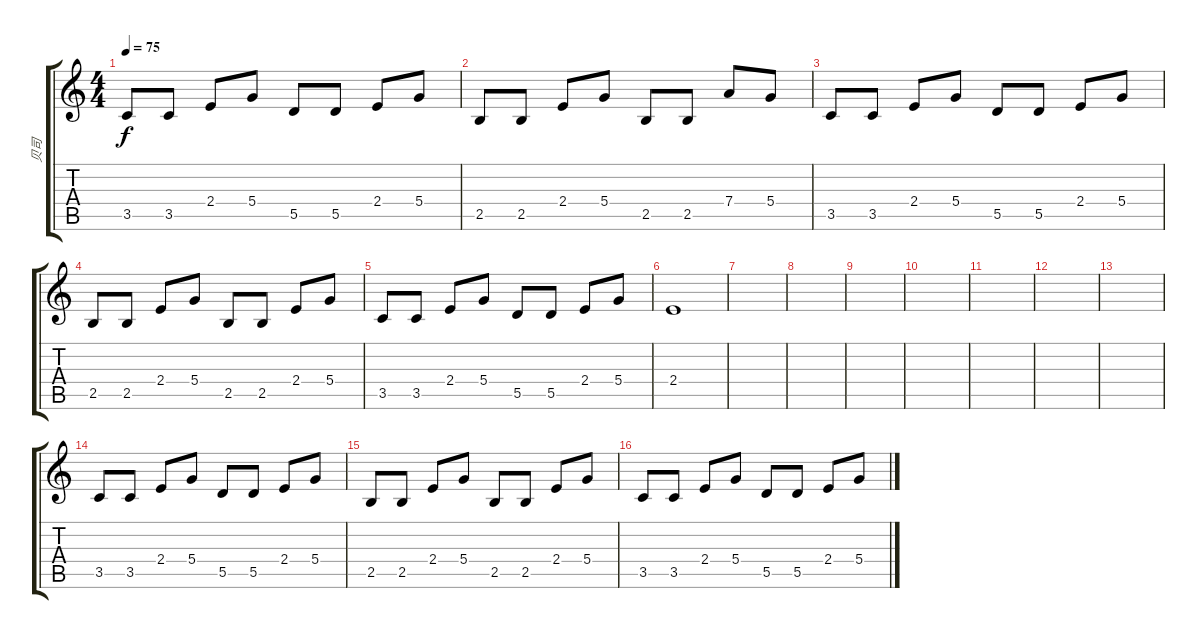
\track ("贝司" "贝司") {instrument acousticbass}
\staff {score tabs}
\tuning (E4 B3 G3 D3 A2 E2) {hide}
\ts (4 4)
\tempo 75
\clef g2
\ks c
3.5.8{dy f} 3.5.8 2.4.8 5.4.8 5.5.8 5.5.8 2.4.8 5.4.8 |
2.5.8 2.5.8 2.4.8 5.4.8 2.5.8 2.5.8 7.4.8 5.4.8 |
3.5.8 3.5.8 2.4.8 5.4.8 5.5.8 5.5.8 2.4.8 5.4.8 |
2.5.8 2.5.8 2.4.8 5.4.8 2.5.8 2.5.8 2.4.8 5.4.8 |
3.5.8 3.5.8 2.4.8 5.4.8 5.5.8 5.5.8 2.4.8 5.4.8 |
2.4.1 |
|
|
|
|
|
|
|
3.5.8 3.5.8 2.4.8 5.4.8 5.5.8 5.5.8 2.4.8 5.4.8 |
2.5.8 2.5.8 2.4.8 5.4.8 2.5.8 2.5.8 2.4.8 5.4.8 |
3.5.8 3.5.8 2.4.8 5.4.8 5.5.8 5.5.8 2.4.8 5.4.8
